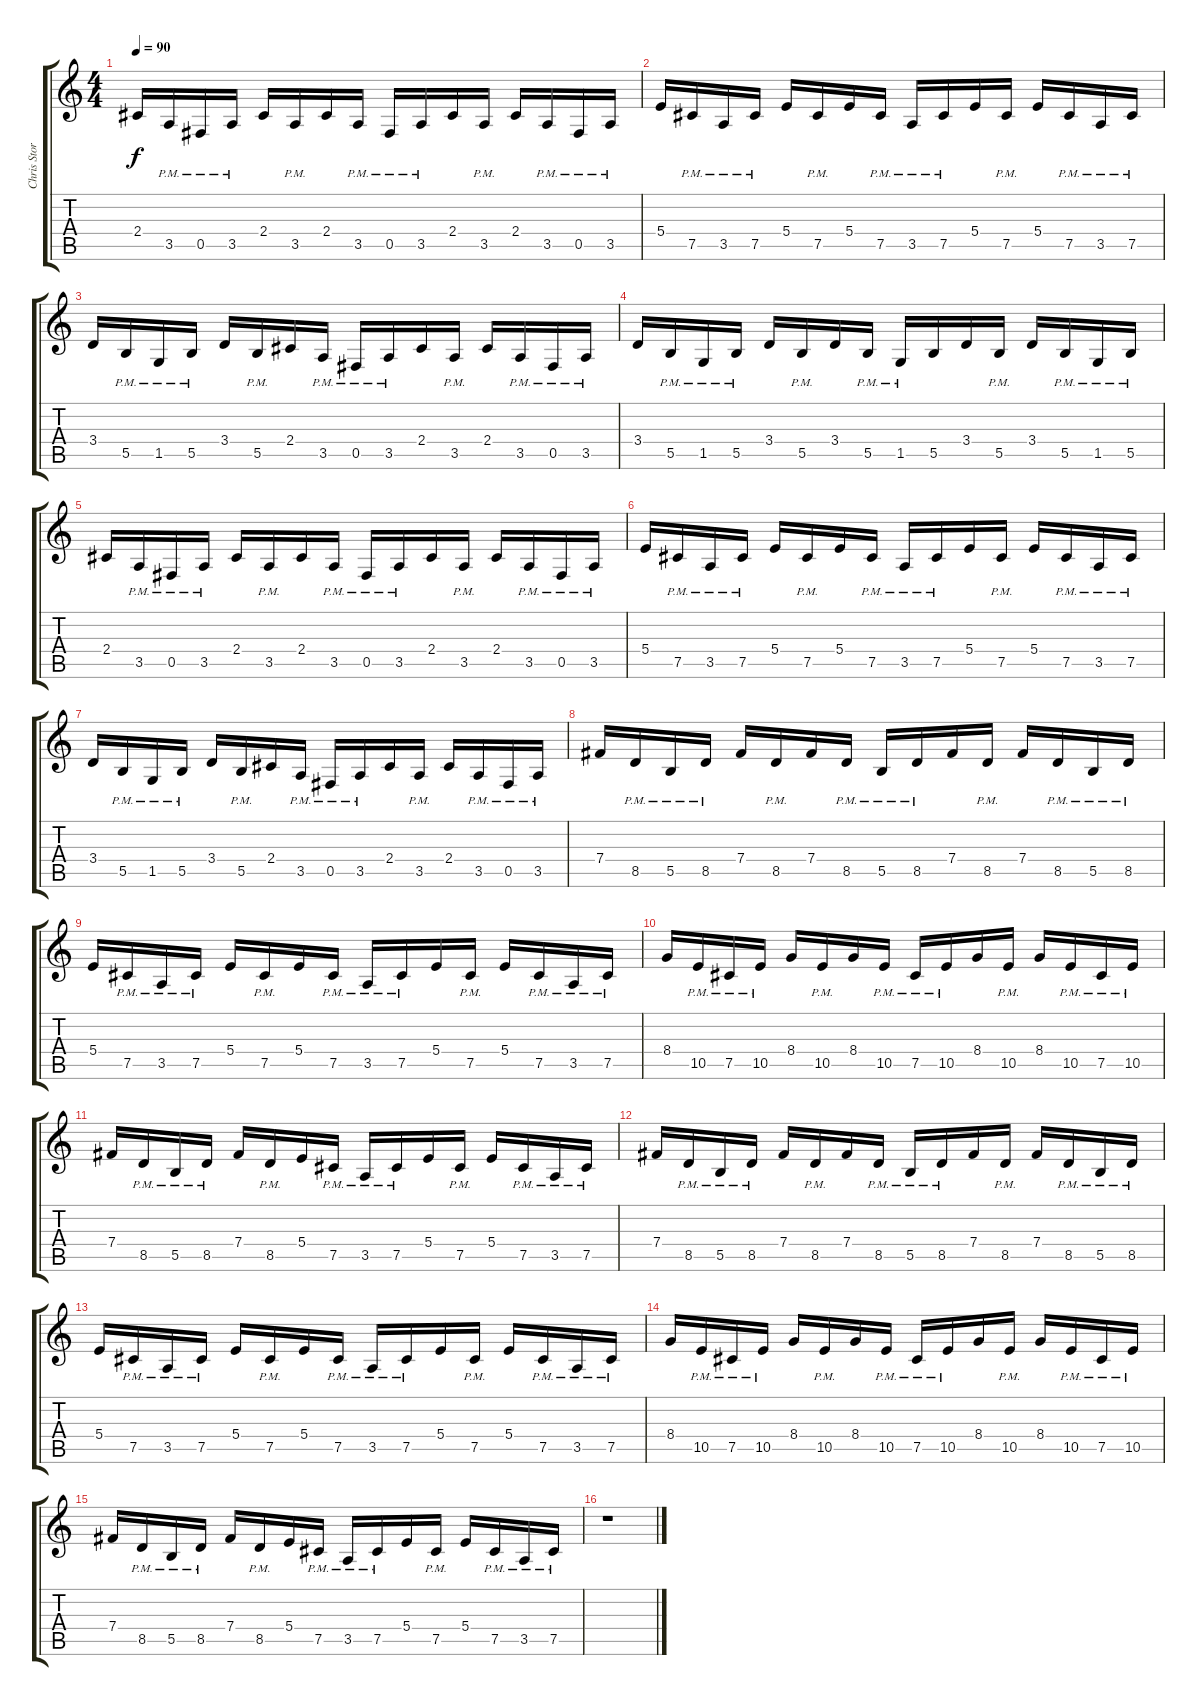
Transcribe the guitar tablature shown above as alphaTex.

\track ("Chris Storey (Guitar)" "Chris Stor") {instrument distortionguitar}
\staff {score tabs}
\tuning (Db4 Ab3 E3 B2 Gb2 B1) {hide}
\ts (4 4)
\tempo 90
\clef g2
\ks c
2.4.16{dy f} 3.5{pm}.16 0.5{pm}.16 3.5{pm}.16 2.4.16 3.5{pm}.16 2.4.16 3.5{pm}.16 0.5{pm}.16 3.5{pm}.16 2.4.16 3.5{pm}.16 2.4.16 3.5{pm}.16 0.5{pm}.16 3.5{pm}.16 |
5.4.16 7.5{pm}.16 3.5{pm}.16 7.5{pm}.16 5.4.16 7.5{pm}.16 5.4.16 7.5{pm}.16 3.5{pm}.16 7.5{pm}.16 5.4.16 7.5{pm}.16 5.4.16 7.5{pm}.16 3.5{pm}.16 7.5{pm}.16 |
3.4.16 5.5{pm}.16 1.5{pm}.16 5.5{pm}.16 3.4.16 5.5{pm}.16 2.4.16 3.5{pm}.16 0.5{pm}.16 3.5{pm}.16 2.4.16 3.5{pm}.16 2.4.16 3.5{pm}.16 0.5{pm}.16 3.5{pm}.16 |
3.4.16 5.5{pm}.16 1.5{pm}.16 5.5{pm}.16 3.4.16 5.5{pm}.16 3.4.16 5.5{pm}.16 1.5{pm}.16 5.5.16 3.4.16 5.5{pm}.16 3.4.16 5.5{pm}.16 1.5{pm}.16 5.5{pm}.16 |
2.4.16 3.5{pm}.16 0.5{pm}.16 3.5{pm}.16 2.4.16 3.5{pm}.16 2.4.16 3.5{pm}.16 0.5{pm}.16 3.5{pm}.16 2.4.16 3.5{pm}.16 2.4.16 3.5{pm}.16 0.5{pm}.16 3.5{pm}.16 |
5.4.16 7.5{pm}.16 3.5{pm}.16 7.5{pm}.16 5.4.16 7.5{pm}.16 5.4.16 7.5{pm}.16 3.5{pm}.16 7.5{pm}.16 5.4.16 7.5{pm}.16 5.4.16 7.5{pm}.16 3.5{pm}.16 7.5{pm}.16 |
3.4.16 5.5{pm}.16 1.5{pm}.16 5.5{pm}.16 3.4.16 5.5{pm}.16 2.4.16 3.5{pm}.16 0.5{pm}.16 3.5{pm}.16 2.4.16 3.5{pm}.16 2.4.16 3.5{pm}.16 0.5{pm}.16 3.5{pm}.16 |
7.4.16 8.5{pm}.16 5.5{pm}.16 8.5{pm}.16 7.4.16 8.5{pm}.16 7.4.16 8.5{pm}.16 5.5{pm}.16 8.5{pm}.16 7.4.16 8.5{pm}.16 7.4.16 8.5{pm}.16 5.5{pm}.16 8.5{pm}.16 |
5.4.16 7.5{pm}.16 3.5{pm}.16 7.5{pm}.16 5.4.16 7.5{pm}.16 5.4.16 7.5{pm}.16 3.5{pm}.16 7.5{pm}.16 5.4.16 7.5{pm}.16 5.4.16 7.5{pm}.16 3.5{pm}.16 7.5{pm}.16 |
8.4.16 10.5{pm}.16 7.5{pm}.16 10.5{pm}.16 8.4.16 10.5{pm}.16 8.4.16 10.5{pm}.16 7.5{pm}.16 10.5{pm}.16 8.4.16 10.5{pm}.16 8.4.16 10.5{pm}.16 7.5{pm}.16 10.5{pm}.16 |
7.4.16 8.5{pm}.16 5.5{pm}.16 8.5{pm}.16 7.4.16 8.5{pm}.16 5.4.16 7.5{pm}.16 3.5{pm}.16 7.5{pm}.16 5.4.16 7.5{pm}.16 5.4.16 7.5{pm}.16 3.5{pm}.16 7.5{pm}.16 |
7.4.16 8.5{pm}.16 5.5{pm}.16 8.5{pm}.16 7.4.16 8.5{pm}.16 7.4.16 8.5{pm}.16 5.5{pm}.16 8.5{pm}.16 7.4.16 8.5{pm}.16 7.4.16 8.5{pm}.16 5.5{pm}.16 8.5{pm}.16 |
5.4.16 7.5{pm}.16 3.5{pm}.16 7.5{pm}.16 5.4.16 7.5{pm}.16 5.4.16 7.5{pm}.16 3.5{pm}.16 7.5{pm}.16 5.4.16 7.5{pm}.16 5.4.16 7.5{pm}.16 3.5{pm}.16 7.5{pm}.16 |
8.4.16 10.5{pm}.16 7.5{pm}.16 10.5{pm}.16 8.4.16 10.5{pm}.16 8.4.16 10.5{pm}.16 7.5{pm}.16 10.5{pm}.16 8.4.16 10.5{pm}.16 8.4.16 10.5{pm}.16 7.5{pm}.16 10.5{pm}.16 |
7.4.16 8.5{pm}.16 5.5{pm}.16 8.5{pm}.16 7.4.16 8.5{pm}.16 5.4.16 7.5{pm}.16 3.5{pm}.16 7.5{pm}.16 5.4.16 7.5{pm}.16 5.4.16 7.5{pm}.16 3.5{pm}.16 7.5{pm}.16 |
r.1
